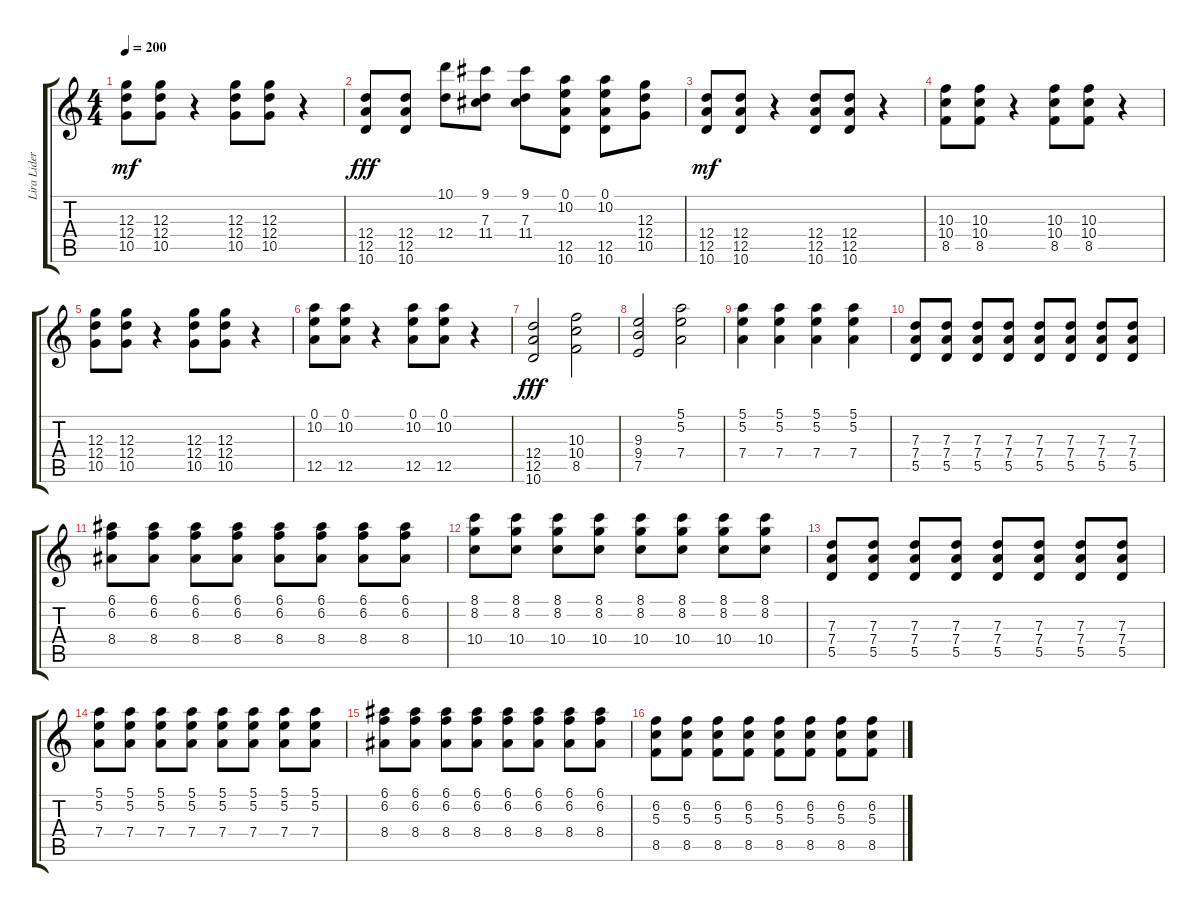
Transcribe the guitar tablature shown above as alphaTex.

\track ("Lira Lider" "Lira Lider") {instrument distortionguitar}
\staff {score tabs}
\tuning (E4 B3 G3 D3 A2 E2) {hide}
\ts (4 4)
\tempo 200
\clef g2
\ks c
(12.3 12.4 10.5).8{dy mf} (12.3 12.4 10.5).8 r.4 (12.3 12.4 10.5).8 (12.3 12.4 10.5).8 r.4 |
(12.4 12.5 10.6).8{dy fff} (12.4 12.5 10.6).8 (10.1 12.4).8 (9.1 7.3 11.4).8 (9.1 7.3 11.4).8 (0.1 10.2 12.5 10.6).8 (0.1 10.2 12.5 10.6).8 (12.3 12.4 10.5).8 |
(12.4 12.5 10.6).8{dy mf} (12.4 12.5 10.6).8 r.4 (12.4 12.5 10.6).8 (12.4 12.5 10.6).8 r.4 |
(10.3 10.4 8.5).8 (10.3 10.4 8.5).8 r.4 (10.3 10.4 8.5).8 (10.3 10.4 8.5).8 r.4 |
(12.3 12.4 10.5).8 (12.3 12.4 10.5).8 r.4 (12.3 12.4 10.5).8 (12.3 12.4 10.5).8 r.4 |
(0.1 10.2 12.5).8 (0.1 10.2 12.5).8 r.4 (0.1 10.2 12.5).8 (0.1 10.2 12.5).8 r.4 |
(12.4 12.5 10.6).2{dy fff} (10.3 10.4 8.5).2 |
(9.3 9.4 7.5).2 (5.1 5.2 7.4).2 |
(5.1 5.2 7.4).4 (5.1 5.2 7.4).4 (5.1 5.2 7.4).4 (5.1 5.2 7.4).4 |
(7.3 7.4 5.5).8 (7.3 7.4 5.5).8 (7.3 7.4 5.5).8 (7.3 7.4 5.5).8 (7.3 7.4 5.5).8 (7.3 7.4 5.5).8 (7.3 7.4 5.5).8 (7.3 7.4 5.5).8 |
(6.1 6.2 8.4).8 (6.1 6.2 8.4).8 (6.1 6.2 8.4).8 (6.1 6.2 8.4).8 (6.1 6.2 8.4).8 (6.1 6.2 8.4).8 (6.1 6.2 8.4).8 (6.1 6.2 8.4).8 |
(8.1 8.2 10.4).8 (8.1 8.2 10.4).8 (8.1 8.2 10.4).8 (8.1 8.2 10.4).8 (8.1 8.2 10.4).8 (8.1 8.2 10.4).8 (8.1 8.2 10.4).8 (8.1 8.2 10.4).8 |
(7.3 7.4 5.5).8 (7.3 7.4 5.5).8 (7.3 7.4 5.5).8 (7.3 7.4 5.5).8 (7.3 7.4 5.5).8 (7.3 7.4 5.5).8 (7.3 7.4 5.5).8 (7.3 7.4 5.5).8 |
(5.1 5.2 7.4).8 (5.1 5.2 7.4).8 (5.1 5.2 7.4).8 (5.1 5.2 7.4).8 (5.1 5.2 7.4).8 (5.1 5.2 7.4).8 (5.1 5.2 7.4).8 (5.1 5.2 7.4).8 |
(6.1 6.2 8.4).8 (6.1 6.2 8.4).8 (6.1 6.2 8.4).8 (6.1 6.2 8.4).8 (6.1 6.2 8.4).8 (6.1 6.2 8.4).8 (6.1 6.2 8.4).8 (6.1 6.2 8.4).8 |
(6.2 5.3 8.5).8 (6.2 5.3 8.5).8 (6.2 5.3 8.5).8 (6.2 5.3 8.5).8 (6.2 5.3 8.5).8 (6.2 5.3 8.5).8 (6.2 5.3 8.5).8 (6.2 5.3 8.5).8
